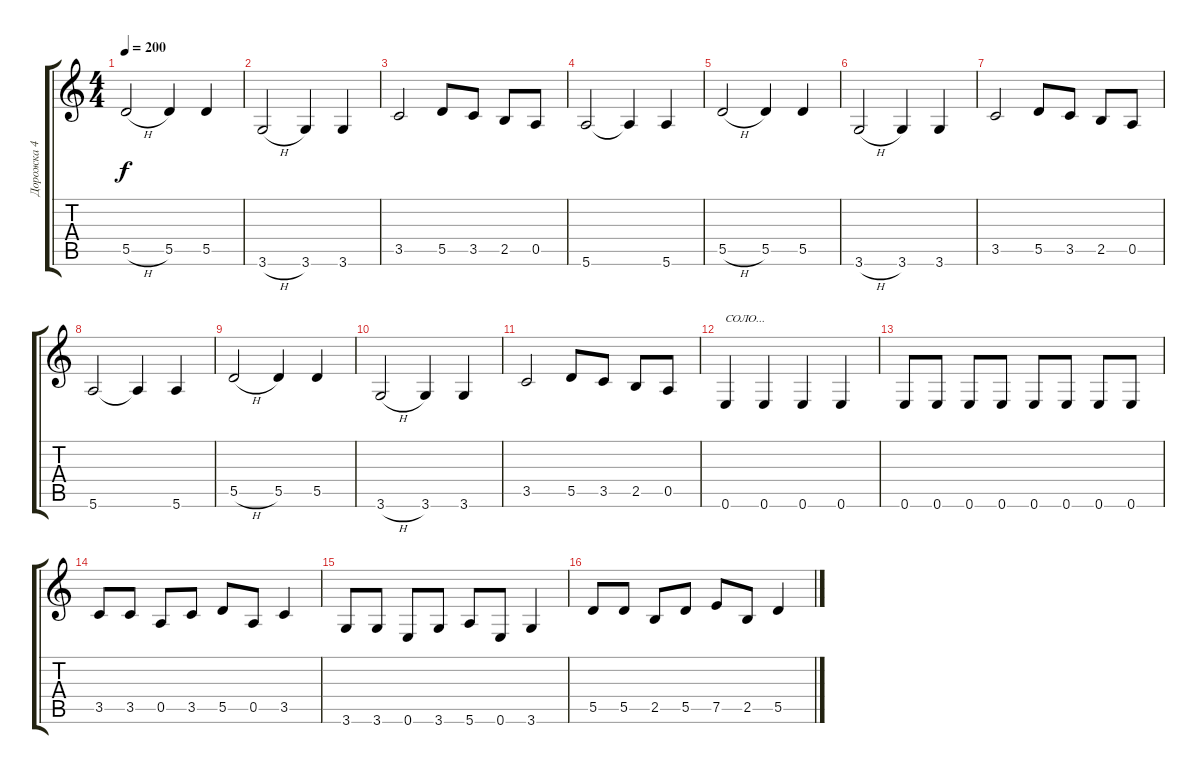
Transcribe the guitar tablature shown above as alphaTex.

\track ("Дорожка 4" "Дорожка 4") {instrument electricbassfinger}
\staff {score tabs}
\tuning (E4 B3 G3 D3 A2 E2) {hide}
\ts (4 4)
\tempo 200
\clef g2
\ks c
5.5{h}.2{dy f} 5.5.4 5.5.4 |
3.6{h}.2 3.6.4 3.6.4 |
3.5.2 5.5.8 3.5.8 2.5.8 0.5.8 |
5.6.2 5.6{t}.4 5.6.4 |
5.5{h}.2 5.5.4 5.5.4 |
3.6{h}.2 3.6.4 3.6.4 |
3.5.2 5.5.8 3.5.8 2.5.8 0.5.8 |
5.6.2 5.6{t}.4 5.6.4 |
5.5{h}.2 5.5.4 5.5.4 |
3.6{h}.2 3.6.4 3.6.4 |
3.5.2 5.5.8 3.5.8 2.5.8 0.5.8 |
0.6.4{txt "СОЛО..."} 0.6.4 0.6.4 0.6.4 |
0.6.8 0.6.8 0.6.8 0.6.8 0.6.8 0.6.8 0.6.8 0.6.8 |
3.5.8 3.5.8 0.5.8 3.5.8 5.5.8 0.5.8 3.5.4 |
3.6.8 3.6.8 0.6.8 3.6.8 5.6.8 0.6.8 3.6.4 |
5.5.8 5.5.8 2.5.8 5.5.8 7.5.8 2.5.8 5.5.4
